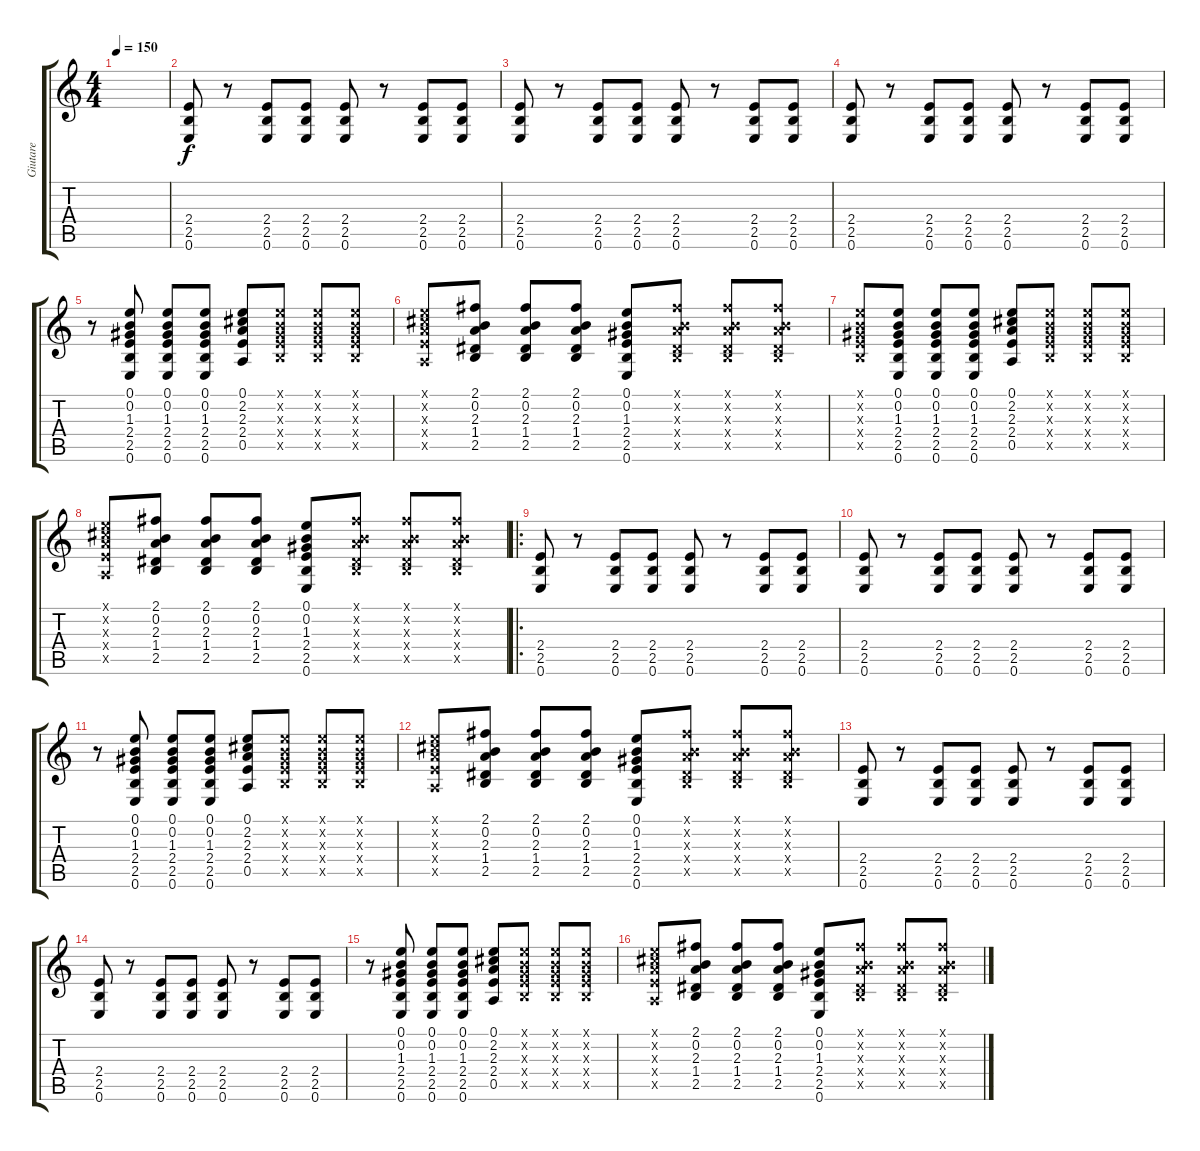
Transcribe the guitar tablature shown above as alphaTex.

\track ("Giutare" "Giutare") {instrument electricguitarjazz}
\staff {score tabs}
\tuning (E4 B3 G3 D3 A2 E2) {hide}
\ts (4 4)
\tempo 150
\clef g2
\ks c
|
(2.4 2.5 0.6).8 r.8 (2.4 2.5 0.6).8 (2.4 2.5 0.6).8 (2.4 2.5 0.6).8 r.8 (2.4 2.5 0.6).8 (2.4 2.5 0.6).8 |
(2.4 2.5 0.6).8 r.8 (2.4 2.5 0.6).8 (2.4 2.5 0.6).8 (2.4 2.5 0.6).8 r.8 (2.4 2.5 0.6).8 (2.4 2.5 0.6).8 |
(2.4 2.5 0.6).8 r.8 (2.4 2.5 0.6).8 (2.4 2.5 0.6).8 (2.4 2.5 0.6).8 r.8 (2.4 2.5 0.6).8 (2.4 2.5 0.6).8 |
r.8 (0.1 0.2 1.3 2.4 2.5 0.6).8 (0.1 0.2 1.3 2.4 2.5 0.6).8 (0.1 0.2 1.3 2.4 2.5 0.6).8 (0.1 2.2 2.3 2.4 0.5).8 (0.1{x} 0.2{x} 1.3{x} 2.4{x} 2.5{x}).8 (0.1{x} 0.2{x} 1.3{x} 2.4{x} 2.5{x}).8 (0.1{x} 0.2{x} 1.3{x} 2.4{x} 2.5{x}).8 |
(0.1{x} 2.2{x} 2.3{x} 2.4{x} 0.5{x}).8 (2.1 0.2 2.3 1.4 2.5).8 (2.1 0.2 2.3 1.4 2.5).8 (2.1 0.2 2.3 1.4 2.5).8 (0.1 0.2 1.3 2.4 2.5 0.6).8 (2.1{x} 0.2{x} 2.3{x} 1.4{x} 2.5{x}).8 (2.1{x} 0.2{x} 2.3{x} 1.4{x} 2.5{x}).8 (2.1{x} 0.2{x} 2.3{x} 1.4{x} 2.5{x}).8 |
(0.1{x} 0.2{x} 1.3{x} 2.4{x} 2.5{x}).8 (0.1 0.2 1.3 2.4 2.5 0.6).8 (0.1 0.2 1.3 2.4 2.5 0.6).8 (0.1 0.2 1.3 2.4 2.5 0.6).8 (0.1 2.2 2.3 2.4 0.5).8 (0.1{x} 0.2{x} 1.3{x} 2.4{x} 2.5{x}).8 (0.1{x} 0.2{x} 1.3{x} 2.4{x} 2.5{x}).8 (0.1{x} 0.2{x} 1.3{x} 2.4{x} 2.5{x}).8 |
(0.1{x} 2.2{x} 2.3{x} 2.4{x} 0.5{x}).8 (2.1 0.2 2.3 1.4 2.5).8 (2.1 0.2 2.3 1.4 2.5).8 (2.1 0.2 2.3 1.4 2.5).8 (0.1 0.2 1.3 2.4 2.5 0.6).8 (2.1{x} 0.2{x} 2.3{x} 1.4{x} 2.5{x}).8 (2.1{x} 0.2{x} 2.3{x} 1.4{x} 2.5{x}).8 (2.1{x} 0.2{x} 2.3{x} 1.4{x} 2.5{x}).8 |
\ro
(2.4 2.5 0.6).8 r.8 (2.4 2.5 0.6).8 (2.4 2.5 0.6).8 (2.4 2.5 0.6).8 r.8 (2.4 2.5 0.6).8 (2.4 2.5 0.6).8 |
(2.4 2.5 0.6).8 r.8 (2.4 2.5 0.6).8 (2.4 2.5 0.6).8 (2.4 2.5 0.6).8 r.8 (2.4 2.5 0.6).8 (2.4 2.5 0.6).8 |
r.8 (0.1 0.2 1.3 2.4 2.5 0.6).8 (0.1 0.2 1.3 2.4 2.5 0.6).8 (0.1 0.2 1.3 2.4 2.5 0.6).8 (0.1 2.2 2.3 2.4 0.5).8 (0.1{x} 0.2{x} 1.3{x} 2.4{x} 2.5{x}).8 (0.1{x} 0.2{x} 1.3{x} 2.4{x} 2.5{x}).8 (0.1{x} 0.2{x} 1.3{x} 2.4{x} 2.5{x}).8 |
(0.1{x} 2.2{x} 2.3{x} 2.4{x} 0.5{x}).8 (2.1 0.2 2.3 1.4 2.5).8 (2.1 0.2 2.3 1.4 2.5).8 (2.1 0.2 2.3 1.4 2.5).8 (0.1 0.2 1.3 2.4 2.5 0.6).8 (2.1{x} 0.2{x} 2.3{x} 1.4{x} 2.5{x}).8 (2.1{x} 0.2{x} 2.3{x} 1.4{x} 2.5{x}).8 (2.1{x} 0.2{x} 2.3{x} 1.4{x} 2.5{x}).8 |
(2.4 2.5 0.6).8 r.8 (2.4 2.5 0.6).8 (2.4 2.5 0.6).8 (2.4 2.5 0.6).8 r.8 (2.4 2.5 0.6).8 (2.4 2.5 0.6).8 |
(2.4 2.5 0.6).8 r.8 (2.4 2.5 0.6).8 (2.4 2.5 0.6).8 (2.4 2.5 0.6).8 r.8 (2.4 2.5 0.6).8 (2.4 2.5 0.6).8 |
r.8 (0.1 0.2 1.3 2.4 2.5 0.6).8 (0.1 0.2 1.3 2.4 2.5 0.6).8 (0.1 0.2 1.3 2.4 2.5 0.6).8 (0.1 2.2 2.3 2.4 0.5).8 (0.1{x} 0.2{x} 1.3{x} 2.4{x} 2.5{x}).8 (0.1{x} 0.2{x} 1.3{x} 2.4{x} 2.5{x}).8 (0.1{x} 0.2{x} 1.3{x} 2.4{x} 2.5{x}).8 |
(0.1{x} 2.2{x} 2.3{x} 2.4{x} 0.5{x}).8 (2.1 0.2 2.3 1.4 2.5).8 (2.1 0.2 2.3 1.4 2.5).8 (2.1 0.2 2.3 1.4 2.5).8 (0.1 0.2 1.3 2.4 2.5 0.6).8 (2.1{x} 0.2{x} 2.3{x} 1.4{x} 2.5{x}).8 (2.1{x} 0.2{x} 2.3{x} 1.4{x} 2.5{x}).8 (2.1{x} 0.2{x} 2.3{x} 1.4{x} 2.5{x}).8
